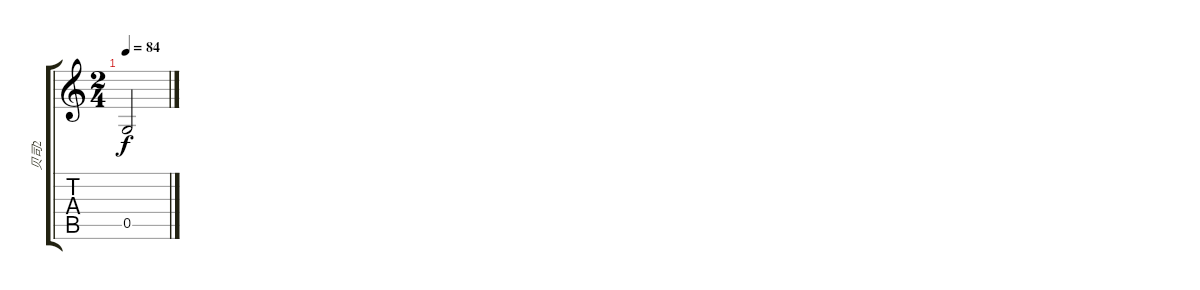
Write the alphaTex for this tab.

\track ("贝司2" "贝司2") {instrument electricbassfinger}
\staff {score tabs}
\tuning (Eb4 Bb3 Gb3 Db3 G2 D2) {hide}
\ts (2 4)
\tempo 84
\clef g2
\ks c
0.5{t}.2{dy f}
